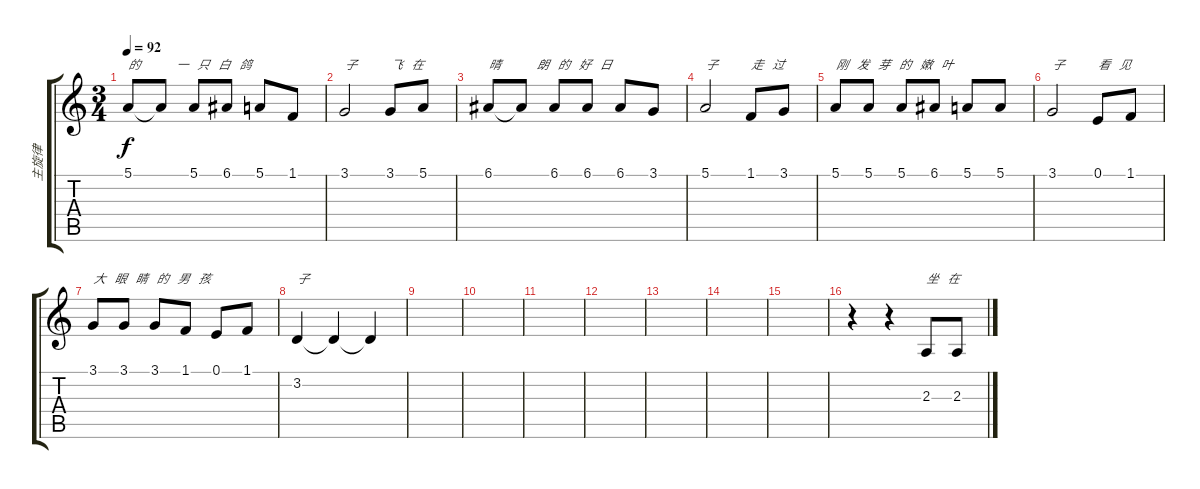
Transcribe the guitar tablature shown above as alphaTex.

\track ("主旋律" "主旋律") {instrument bassoon}
\staff {score tabs}
\tuning (E4 B3 G3 D3 A2 E2) {hide}
\ts (3 4)
\tempo 92
\clef g2
\ks c
5.1.8{txt "的            一   只   白   鸽" dy f} 5.1{t}.8 5.1.8 6.1.8 5.1.8 1.1.8 |
3.1.2{txt "子"} 3.1.8{txt "飞   在"} 5.1.8 |
6.1.8{txt "晴            朗   的   好   日"} 6.1{t}.8 6.1.8 6.1.8 6.1.8 3.1.8 |
5.1.2{txt "子"} 1.1.8{txt "走   过"} 3.1.8 |
5.1.8{txt "刚   发   芽   的   嫩   叶"} 5.1.8 5.1.8 6.1.8 5.1.8 5.1.8 |
3.1.2{txt "子"} 0.1.8{txt "看   见"} 1.1.8 |
3.1.8{txt "大   眼   睛   的   男   孩"} 3.1.8 3.1.8 1.1.8 0.1.8 1.1.8 |
3.2.4{txt "子"} 3.2{t}.4 3.2{t}.4 |
|
|
|
|
|
|
|
r.4 r.4 2.3.8{txt "坐   在"} 2.3.8
